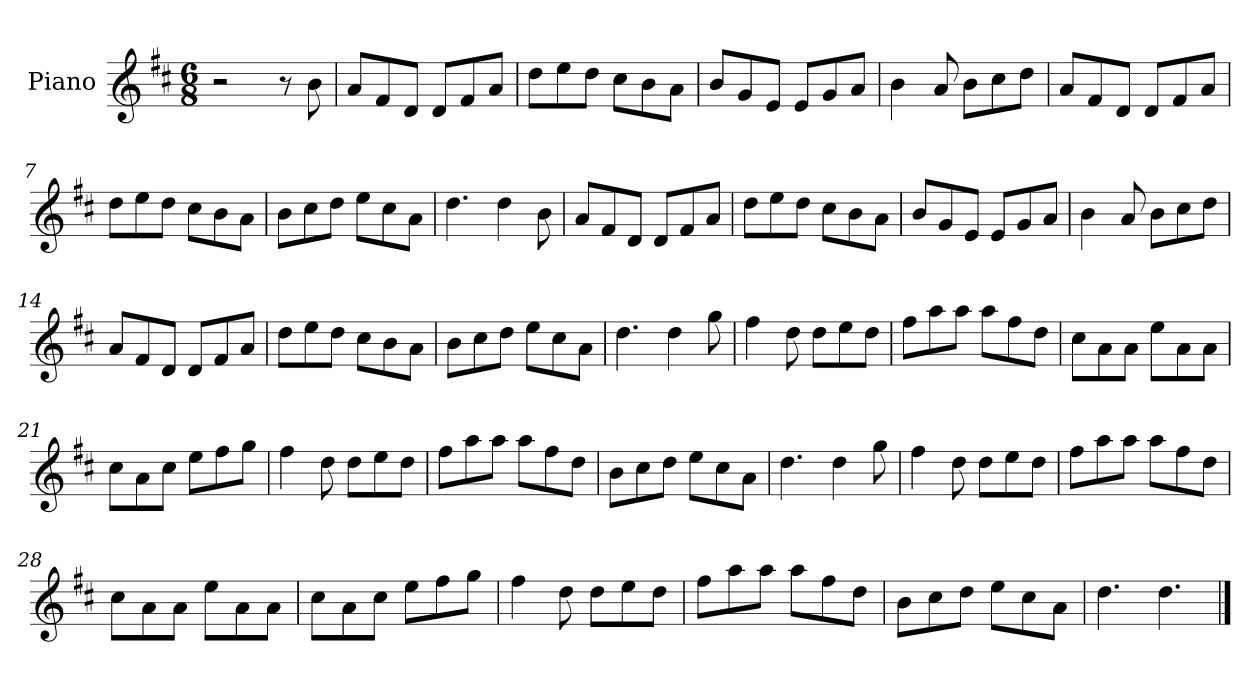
**kern
*part1
*staff1
*I"Piano
*I'Pno
*clefG2
*k[f#c#]
*M6/8
=1
2r
8r
8b\
=2
8a/L
8f#/
8d/J
8d/L
8f#/
8a/J
=3
8dd\L
8ee\
8dd\J
8cc#\L
8b\
8a\J
=4
8b/L
8g/
8e/J
8e/L
8g/
8a/J
=5
4b\
8a/
8b\L
8cc#\
8dd\J
=6
8a/L
8f#/
8d/J
8d/L
8f#/
8a/J
=7
8dd\L
8ee\
8dd\J
8cc#\L
8b\
8a\J
=8
8b\L
8cc#\
8dd\J
8ee\L
8cc#\
8a\J
=9
4.dd\
4dd\
8b\
=10
8a/L
8f#/
8d/J
8d/L
8f#/
8a/J
=11
8dd\L
8ee\
8dd\J
8cc#\L
8b\
8a\J
=12
8b/L
8g/
8e/J
8e/L
8g/
8a/J
=13
4b\
8a/
8b\L
8cc#\
8dd\J
=14
8a/L
8f#/
8d/J
8d/L
8f#/
8a/J
=15
8dd\L
8ee\
8dd\J
8cc#\L
8b\
8a\J
=16
8b\L
8cc#\
8dd\J
8ee\L
8cc#\
8a\J
=17
4.dd\
4dd\
8gg\
=18
4ff#\
8dd\
8dd\L
8ee\
8dd\J
=19
8ff#\L
8aa\
8aa\J
8aa\L
8ff#\
8dd\J
=20
8cc#\L
8a\
8a\J
8ee\L
8a\
8a\J
=21
8cc#\L
8a\
8cc#\J
8ee\L
8ff#\
8gg\J
=22
4ff#\
8dd\
8dd\L
8ee\
8dd\J
=23
8ff#\L
8aa\
8aa\J
8aa\L
8ff#\
8dd\J
=24
8b\L
8cc#\
8dd\J
8ee\L
8cc#\
8a\J
=25
4.dd\
4dd\
8gg\
=26
4ff#\
8dd\
8dd\L
8ee\
8dd\J
=27
8ff#\L
8aa\
8aa\J
8aa\L
8ff#\
8dd\J
=28
8cc#\L
8a\
8a\J
8ee\L
8a\
8a\J
=29
8cc#\L
8a\
8cc#\J
8ee\L
8ff#\
8gg\J
=30
4ff#\
8dd\
8dd\L
8ee\
8dd\J
=31
8ff#\L
8aa\
8aa\J
8aa\L
8ff#\
8dd\J
=32
8b\L
8cc#\
8dd\J
8ee\L
8cc#\
8a\J
=33
4.dd\
4.dd\
==
*-
